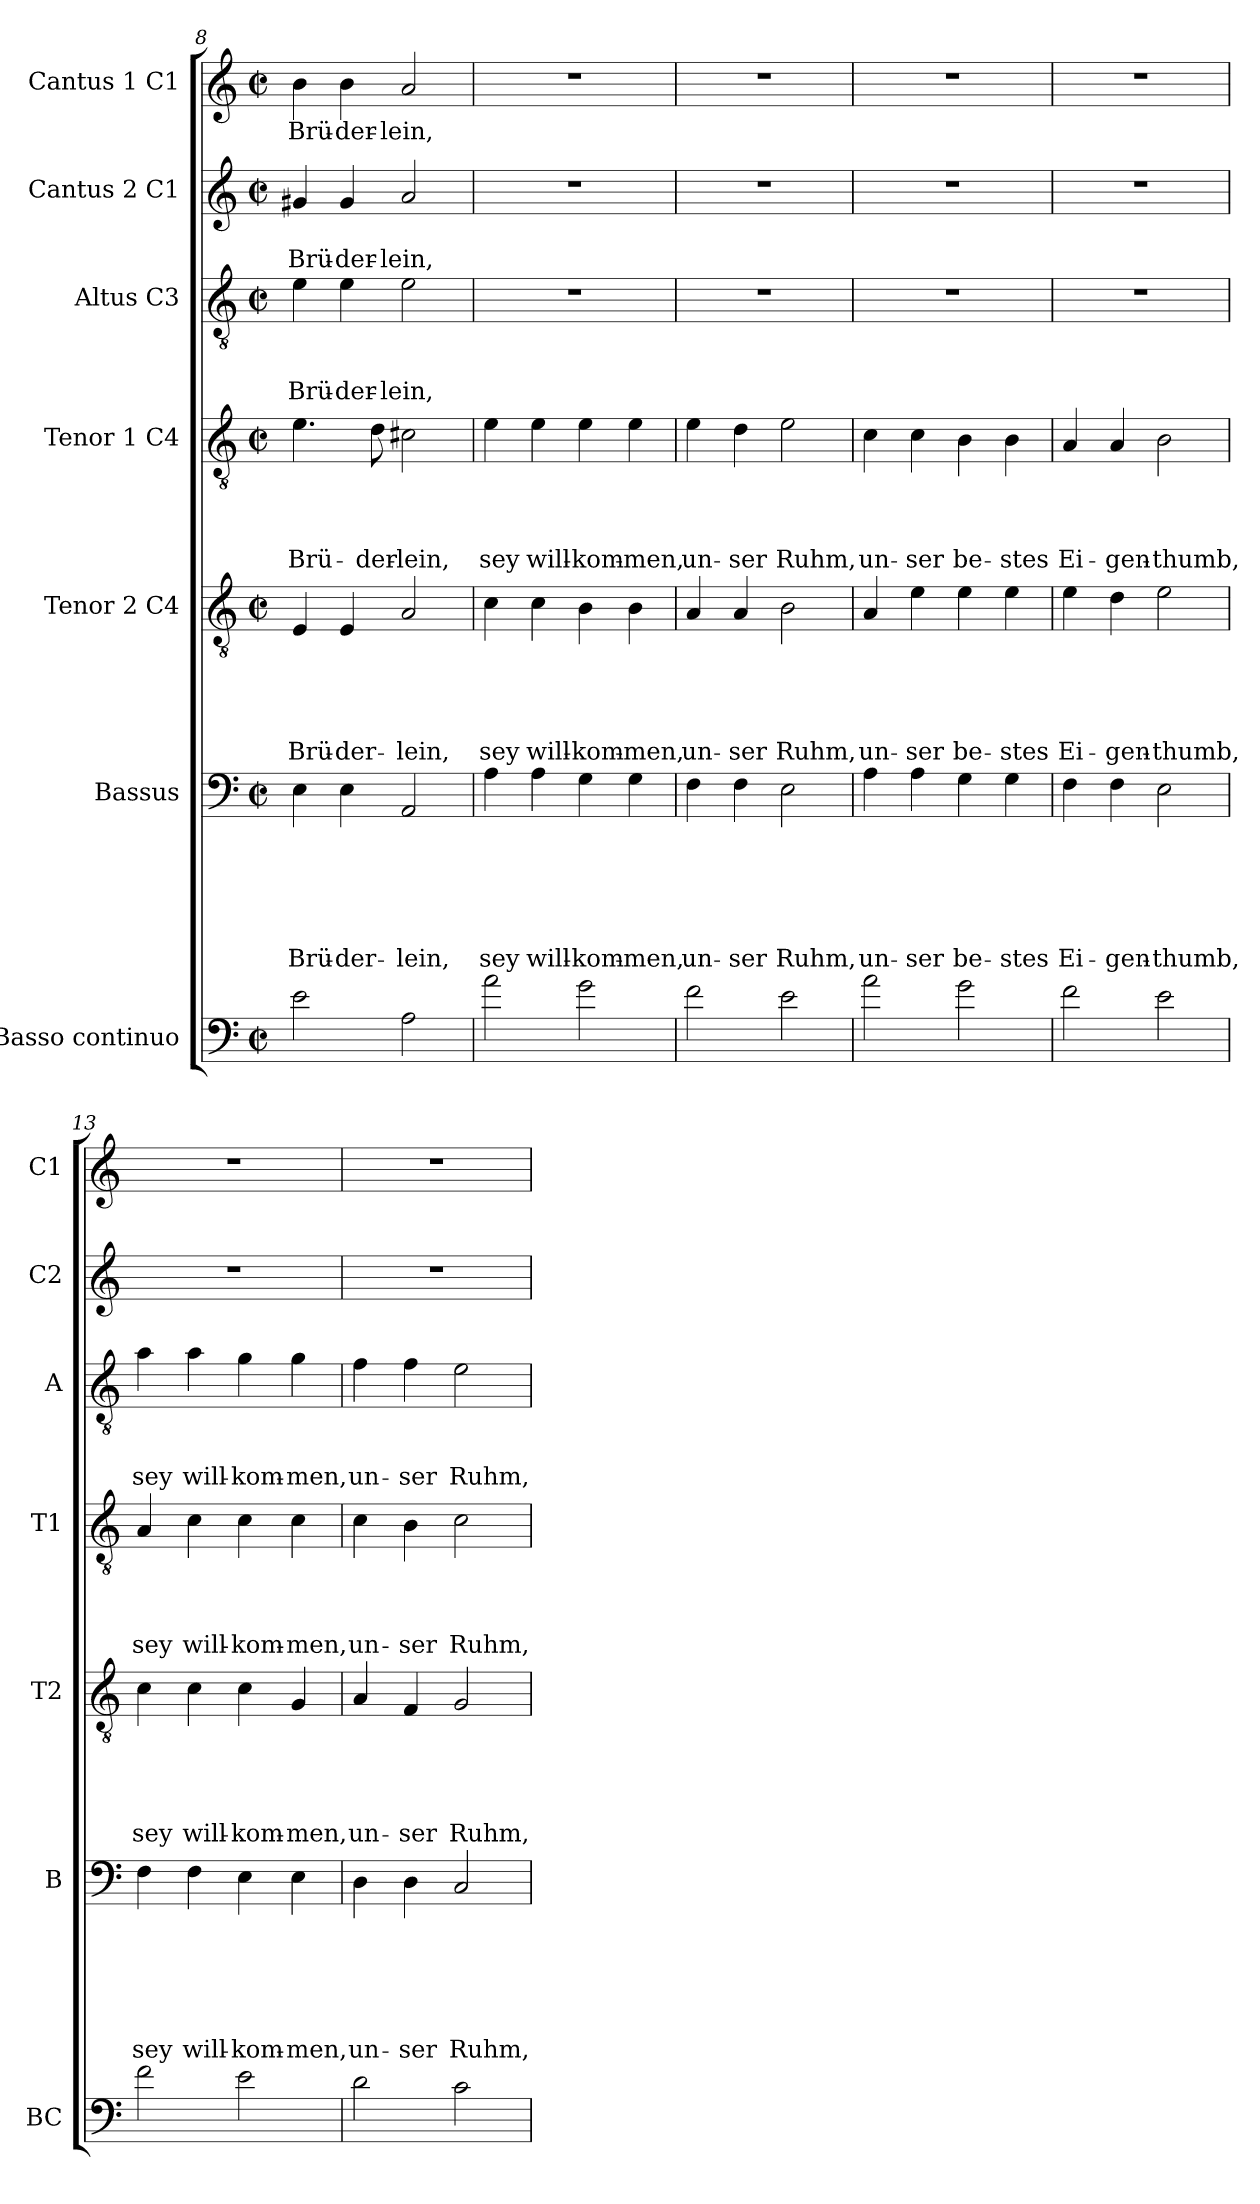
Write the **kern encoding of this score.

**kern	**kern	**text	**text	**text	**text	**text	**text	**kern	**text	**text	**text	**text	**text	**kern	**text	**text	**text	**text	**kern	**text	**text	**text	**kern	**text	**text	**kern	**text
*part7	*part6	*part6	*part6	*part6	*part6	*part6	*part6	*part5	*part5	*part5	*part5	*part5	*part5	*part4	*part4	*part4	*part4	*part4	*part3	*part3	*part3	*part3	*part2	*part2	*part2	*part1	*part1
*staff7	*staff6	*staff6	*staff6	*staff6	*staff6	*staff6	*staff6	*staff5	*staff5	*staff5	*staff5	*staff5	*staff5	*staff4	*staff4	*staff4	*staff4	*staff4	*staff3	*staff3	*staff3	*staff3	*staff2	*staff2	*staff2	*staff1	*staff1
*I"Basso continuo	*I"Bassus	*	*	*	*	*	*	*I"Tenor 2 C4	*	*	*	*	*	*I"Tenor 1 C4	*	*	*	*	*I"Altus C3	*	*	*	*I"Cantus 2 C1	*	*	*I"Cantus 1 C1	*
*I'BC	*I'B	*	*	*	*	*	*	*I'T2	*	*	*	*	*	*I'T1	*	*	*	*	*I'A	*	*	*	*I'C2	*	*	*I'C1	*
*clefF4	*clefF4	*	*	*	*	*	*	*clefGv2	*	*	*	*	*	*clefGv2	*	*	*	*	*clefGv2	*	*	*	*clefG2	*	*	*clefG2	*
*ITrd7c12	*	*	*	*	*	*	*	*	*	*	*	*	*	*	*	*	*	*	*	*	*	*	*	*	*	*	*
*k[]	*k[]	*	*	*	*	*	*	*k[]	*	*	*	*	*	*k[]	*	*	*	*	*k[]	*	*	*	*k[]	*	*	*k[]	*
*C:	*C:	*	*	*	*	*	*	*C:	*	*	*	*	*	*C:	*	*	*	*	*C:	*	*	*	*C:	*	*	*C:	*
*M2/2	*M2/2	*	*	*	*	*	*	*M2/2	*	*	*	*	*	*M2/2	*	*	*	*	*M2/2	*	*	*	*M2/2	*	*	*M2/2	*
*met(c|)	*met(c|)	*	*	*	*	*	*	*met(c|)	*	*	*	*	*	*met(c|)	*	*	*	*	*met(c|)	*	*	*	*met(c|)	*	*	*met(c|)	*
=8	=8	=8	=8	=8	=8	=8	=8	=8	=8	=8	=8	=8	=8	=8	=8	=8	=8	=8	=8	=8	=8	=8	=8	=8	=8	=8	=8
!	!	!	!	!	!	!	!LO:LY:b	!	!	!	!	!	!LO:LY:b	!	!	!	!	!LO:LY:b	!	!	!	!LO:LY:b	!	!	!LO:LY:b	!	!LO:LY:b
2E\	4E\	.	.	.	.	.	Brü-	4E/	.	.	.	.	Brü-	4.e\	.	.	.	Brü-	4e\	.	.	Brü-	4g#X/	.	Brü-	4b\	Brü-
!	!	!	!	!	!	!	!LO:LY:b	!	!	!	!	!	!LO:LY:b:rj	!	!	!	!	!	!	!	!	!LO:LY:b	!	!	!LO:LY:b	!	!LO:LY:b
.	4E\	.	.	.	.	.	-der-	4E/	.	.	.	.	-der-	.	.	.	.	.	4e\	.	.	-der-	4g#/	.	-der-	4b\	-der-
!	!	!	!	!	!	!	!	!	!	!	!	!	!	!	!	!	!	!LO:LY:b	!	!	!	!	!	!	!	!	!
.	.	.	.	.	.	.	.	.	.	.	.	.	.	8d\	.	.	.	-der-	.	.	.	.	.	.	.	.	.
!	!	!	!	!	!	!	!LO:LY:b	!	!	!	!	!	!LO:LY:b	!	!	!	!	!LO:LY:b:rj	!	!	!	!LO:LY:b	!	!	!LO:LY:b	!	!LO:LY:b
2AA\	2AA/	.	.	.	.	.	-lein,	2A/	.	.	.	.	-lein,	2c#X\	.	.	.	-lein,	2e\	.	.	-lein,	2a/	.	-lein,	2a/	-lein,
=9	=9	=9	=9	=9	=9	=9	=9	=9	=9	=9	=9	=9	=9	=9	=9	=9	=9	=9	=9	=9	=9	=9	=9	=9	=9	=9	=9
!	!	!	!	!	!	!	!LO:LY:b	!	!	!	!	!	!LO:LY:b	!	!	!	!	!LO:LY:b	!	!	!	!	!	!	!	!	!
2A\	4A\	.	.	.	.	.	sey	4c\	.	.	.	.	sey	4e\	.	.	.	sey	1r	.	.	.	1r	.	.	1r	.
!	!	!	!	!	!	!	!LO:LY:b	!	!	!	!	!	!LO:LY:b	!	!	!	!	!LO:LY:b	!	!	!	!	!	!	!	!	!
.	4A\	.	.	.	.	.	will-	4c\	.	.	.	.	will-	4e\	.	.	.	will-	.	.	.	.	.	.	.	.	.
!	!	!	!	!	!	!	!LO:LY:b	!	!	!	!	!	!LO:LY:b	!	!	!	!	!LO:LY:b	!	!	!	!	!	!	!	!	!
2G>\	4G\	.	.	.	.	.	-kom-	4B\	.	.	.	.	-kom-	4e\	.	.	.	-kom-	.	.	.	.	.	.	.	.	.
!	!	!	!	!	!	!	!LO:LY:b:rj	!	!	!	!	!	!LO:LY:b:rj	!	!	!	!	!LO:LY:b:rj	!	!	!	!	!	!	!	!	!
.	4G\	.	.	.	.	.	-men,	4B\	.	.	.	.	-men,	4e\	.	.	.	-men,	.	.	.	.	.	.	.	.	.
=10	=10	=10	=10	=10	=10	=10	=10	=10	=10	=10	=10	=10	=10	=10	=10	=10	=10	=10	=10	=10	=10	=10	=10	=10	=10	=10	=10
!	!	!	!	!	!	!	!LO:LY:b	!	!	!	!	!	!LO:LY:b	!	!	!	!	!LO:LY:b	!	!	!	!	!	!	!	!	!
2F\	4F\	.	.	.	.	.	un-	4A/	.	.	.	.	un-	4e\	.	.	.	un-	1r	.	.	.	1r	.	.	1r	.
!	!	!	!	!	!	!	!LO:LY:b	!	!	!	!	!	!LO:LY:b	!	!	!	!	!LO:LY:b	!	!	!	!	!	!	!	!	!
.	4F\	.	.	.	.	.	-ser	4A/	.	.	.	.	-ser	4d\	.	.	.	-ser	.	.	.	.	.	.	.	.	.
!	!	!	!	!	!	!	!LO:LY:b	!	!	!	!	!	!LO:LY:b	!	!	!	!	!LO:LY:b	!	!	!	!	!	!	!	!	!
2E\	2E\	.	.	.	.	.	Ruhm,	2B\	.	.	.	.	Ruhm,	2e\	.	.	.	Ruhm,	.	.	.	.	.	.	.	.	.
=11	=11	=11	=11	=11	=11	=11	=11	=11	=11	=11	=11	=11	=11	=11	=11	=11	=11	=11	=11	=11	=11	=11	=11	=11	=11	=11	=11
!	!	!	!	!	!	!	!LO:LY:b	!	!	!	!	!	!LO:LY:b	!	!	!	!	!LO:LY:b	!	!	!	!	!	!	!	!	!
2A\	4A\	.	.	.	.	.	un-	4A/	.	.	.	.	un-	4c\	.	.	.	un-	1r	.	.	.	1r	.	.	1r	.
!	!	!	!	!	!	!	!LO:LY:b:rj	!	!	!	!	!	!LO:LY:b:rj	!	!	!	!	!LO:LY:b:rj	!	!	!	!	!	!	!	!	!
.	4A\	.	.	.	.	.	-ser	4e\	.	.	.	.	-ser	4c\	.	.	.	-ser	.	.	.	.	.	.	.	.	.
!	!	!	!	!	!	!	!LO:LY:b	!	!	!	!	!	!LO:LY:b	!	!	!	!	!LO:LY:b	!	!	!	!	!	!	!	!	!
2G>\	4G\	.	.	.	.	.	be-	4e\	.	.	.	.	be-	4B\	.	.	.	be-	.	.	.	.	.	.	.	.	.
!	!	!	!	!	!	!	!LO:LY:b:rj	!	!	!	!	!	!LO:LY:b:rj	!	!	!	!	!LO:LY:b:rj	!	!	!	!	!	!	!	!	!
.	4G\	.	.	.	.	.	-stes	4e\	.	.	.	.	-stes	4B\	.	.	.	-stes	.	.	.	.	.	.	.	.	.
=12	=12	=12	=12	=12	=12	=12	=12	=12	=12	=12	=12	=12	=12	=12	=12	=12	=12	=12	=12	=12	=12	=12	=12	=12	=12	=12	=12
!	!	!	!	!	!	!	!LO:LY:b	!	!	!	!	!	!LO:LY:b	!	!	!	!	!LO:LY:b	!	!	!	!	!	!	!	!	!
2F\	4F\	.	.	.	.	.	Ei-	4e\	.	.	.	.	Ei-	4A/	.	.	.	Ei-	1r	.	.	.	1r	.	.	1r	.
!	!	!	!	!	!	!	!LO:LY:b	!	!	!	!	!	!LO:LY:b	!	!	!	!	!LO:LY:b	!	!	!	!	!	!	!	!	!
.	4F\	.	.	.	.	.	-gen-	4d\	.	.	.	.	-gen-	4A/	.	.	.	-gen-	.	.	.	.	.	.	.	.	.
!	!	!	!	!	!	!	!LO:LY:b	!	!	!	!	!	!LO:LY:b	!	!	!	!	!LO:LY:b	!	!	!	!	!	!	!	!	!
2E\	2E\	.	.	.	.	.	-thumb,	2e\	.	.	.	.	-thumb,	2B\	.	.	.	-thumb,	.	.	.	.	.	.	.	.	.
!!LO:PB:g=z
=13	=13	=13	=13	=13	=13	=13	=13	=13	=13	=13	=13	=13	=13	=13	=13	=13	=13	=13	=13	=13	=13	=13	=13	=13	=13	=13	=13
!	!	!	!	!	!	!	!LO:LY:b	!	!	!	!	!	!LO:LY:b	!	!	!	!	!LO:LY:b	!	!	!	!LO:LY:b	!	!	!	!	!
2F\	4F\	.	.	.	.	.	sey	4c\	.	.	.	.	sey	4A/	.	.	.	sey	4a\	.	.	sey	1r	.	.	1r	.
!	!	!	!	!	!	!	!LO:LY:b	!	!	!	!	!	!LO:LY:b	!	!	!	!	!LO:LY:b	!	!	!	!LO:LY:b	!	!	!	!	!
.	4F\	.	.	.	.	.	will-	4c\	.	.	.	.	will-	4c\	.	.	.	will-	4a\	.	.	will-	.	.	.	.	.
!	!	!	!	!	!	!	!LO:LY:b	!	!	!	!	!	!LO:LY:b	!	!	!	!	!LO:LY:b	!	!	!	!LO:LY:b	!	!	!	!	!
2E>\	4E\	.	.	.	.	.	-kom-	4c\	.	.	.	.	-kom-	4c\	.	.	.	-kom-	4g\	.	.	-kom-	.	.	.	.	.
!	!	!	!	!	!	!	!LO:LY:b:rj	!	!	!	!	!	!LO:LY:b:rj	!	!	!	!	!LO:LY:b:rj	!	!	!	!LO:LY:b:rj	!	!	!	!	!
.	4E\	.	.	.	.	.	-men,	4G/	.	.	.	.	-men,	4c\	.	.	.	-men,	4g\	.	.	-men,	.	.	.	.	.
=14	=14	=14	=14	=14	=14	=14	=14	=14	=14	=14	=14	=14	=14	=14	=14	=14	=14	=14	=14	=14	=14	=14	=14	=14	=14	=14	=14
!	!	!	!	!	!	!	!LO:LY:b	!	!	!	!	!	!LO:LY:b	!	!	!	!	!LO:LY:b	!	!	!	!LO:LY:b	!	!	!	!	!
2D\	4D\	.	.	.	.	.	un-	4A/	.	.	.	.	un-	4c\	.	.	.	un-	4f\	.	.	un-	1r	.	.	1r	.
!	!	!	!	!	!	!	!LO:LY:b	!	!	!	!	!	!LO:LY:b	!	!	!	!	!LO:LY:b	!	!	!	!LO:LY:b	!	!	!	!	!
.	4D\	.	.	.	.	.	-ser	4F/	.	.	.	.	-ser	4B\	.	.	.	-ser	4f\	.	.	-ser	.	.	.	.	.
!	!	!	!	!	!	!	!LO:LY:b	!	!	!	!	!	!LO:LY:b	!	!	!	!	!LO:LY:b	!	!	!	!LO:LY:b	!	!	!	!	!
2C\	2C/	.	.	.	.	.	Ruhm,	2G/	.	.	.	.	Ruhm,	2c\	.	.	.	Ruhm,	2e\	.	.	Ruhm,	.	.	.	.	.
=	=	=	=	=	=	=	=	=	=	=	=	=	=	=	=	=	=	=	=	=	=	=	=	=	=	=	=
*-	*-	*-	*-	*-	*-	*-	*-	*-	*-	*-	*-	*-	*-	*-	*-	*-	*-	*-	*-	*-	*-	*-	*-	*-	*-	*-	*-
